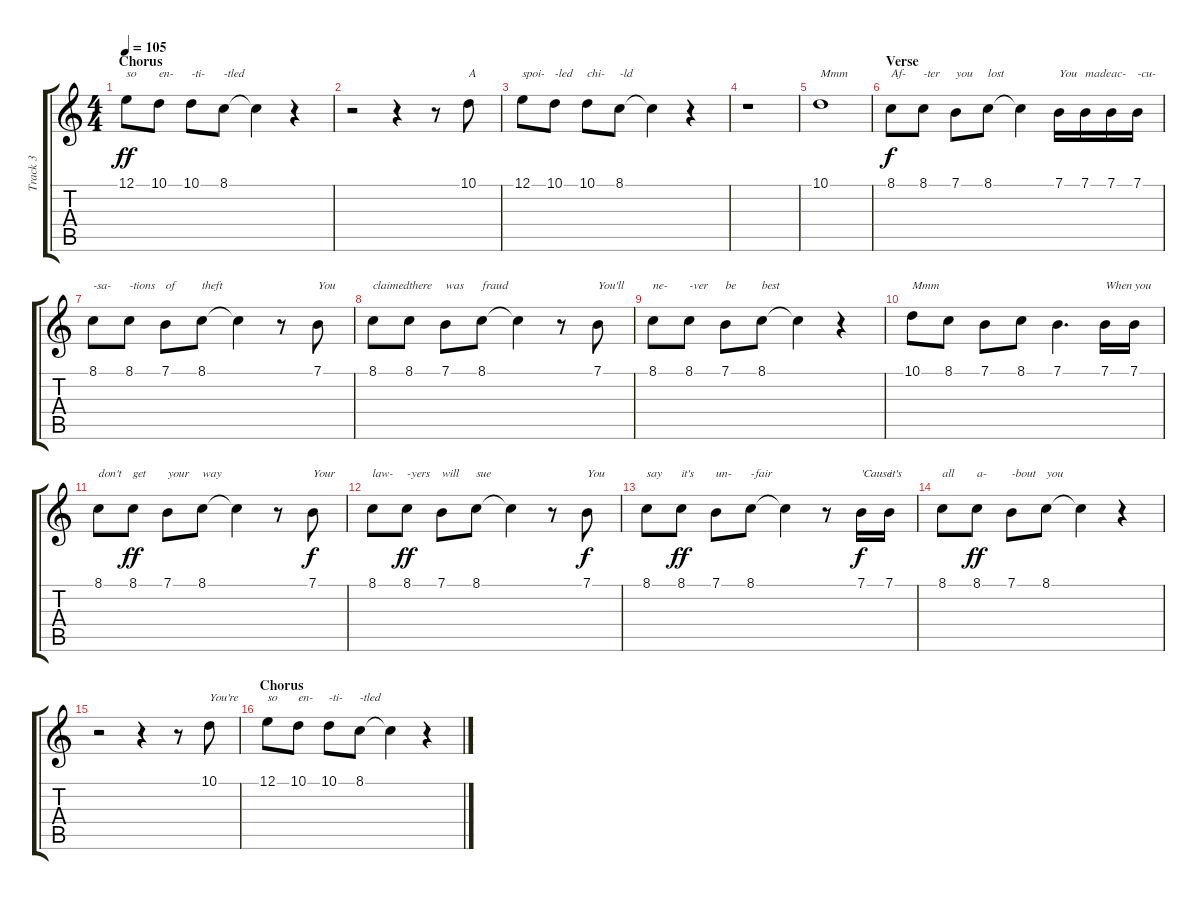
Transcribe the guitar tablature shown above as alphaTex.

\track ("Track 3" "Track 3") {instrument steeldrums}
\staff {score tabs}
\tuning (E4 B3 G3 D3 A2 E2) {hide}
\ts (4 4)
\section ("" "Chorus")
\tempo 105
\clef g2
\ks c
12.1.8{txt "so" dy ff} 10.1.8{txt "en-"} 10.1.8{txt "-ti-"} 8.1.8{txt "-tled"} 8.1{t}.4 r.4 |
r.2 r.4 r.8 10.1.8{txt "A"} |
12.1.8{txt "spoi-"} 10.1.8{txt "-led"} 10.1.8{txt "chi-"} 8.1.8{txt "-ld"} 8.1{t}.4 r.4 |
r.1 |
10.1.1{txt "Mmm"} |
\section ("" "Verse")
8.1.8{txt "Af-" dy f} 8.1.8{txt "-ter"} 7.1.8{txt "you"} 8.1.8{txt "lost"} 8.1{t}.4 7.1.16{txt "You"} 7.1.16{txt "made"} 7.1.16{txt "ac-"} 7.1.16{txt "-cu-"} |
8.1.8{txt "-sa-"} 8.1.8{txt "-tions"} 7.1.8{txt "of"} 8.1.8{txt "theft"} 8.1{t}.4 r.8 7.1.8{txt "You"} |
8.1.8{txt "claimed"} 8.1.8{txt "there"} 7.1.8{txt "was"} 8.1.8{txt "fraud"} 8.1{t}.4 r.8 7.1.8{txt "You'll"} |
8.1.8{txt "ne-"} 8.1.8{txt "-ver"} 7.1.8{txt "be"} 8.1.8{txt "best"} 8.1{t}.4 r.4 |
10.1.8{txt "Mmm"} 8.1.8 7.1.8 8.1.8 7.1.4{d} 7.1.16{txt "When"} 7.1.16{txt "you"} |
8.1.8{txt "don't"} 8.1.8{txt "get" dy ff} 7.1.8{txt "your"} 8.1.8{txt "way"} 8.1{t}.4 r.8 7.1.8{txt "Your" dy f} |
8.1.8{txt "law-"} 8.1.8{txt "-yers" dy ff} 7.1.8{txt "will"} 8.1.8{txt "sue"} 8.1{t}.4 r.8 7.1.8{txt "You" dy f} |
8.1.8{txt "say"} 8.1.8{txt "it's" dy ff} 7.1.8{txt "un-"} 8.1.8{txt "-fair"} 8.1{t}.4 r.8 7.1.16{txt "'Cause" dy f} 7.1.16{txt "it's"} |
8.1.8{txt "all"} 8.1.8{txt "a-" dy ff} 7.1.8{txt "-bout"} 8.1.8{txt "you"} 8.1{t}.4 r.4 |
r.2 r.4 r.8 10.1.8{txt "You're"} |
\section ("" "Chorus")
12.1.8{txt "so"} 10.1.8{txt "en-"} 10.1.8{txt "-ti-"} 8.1.8{txt "-tled"} 8.1{t}.4 r.4
